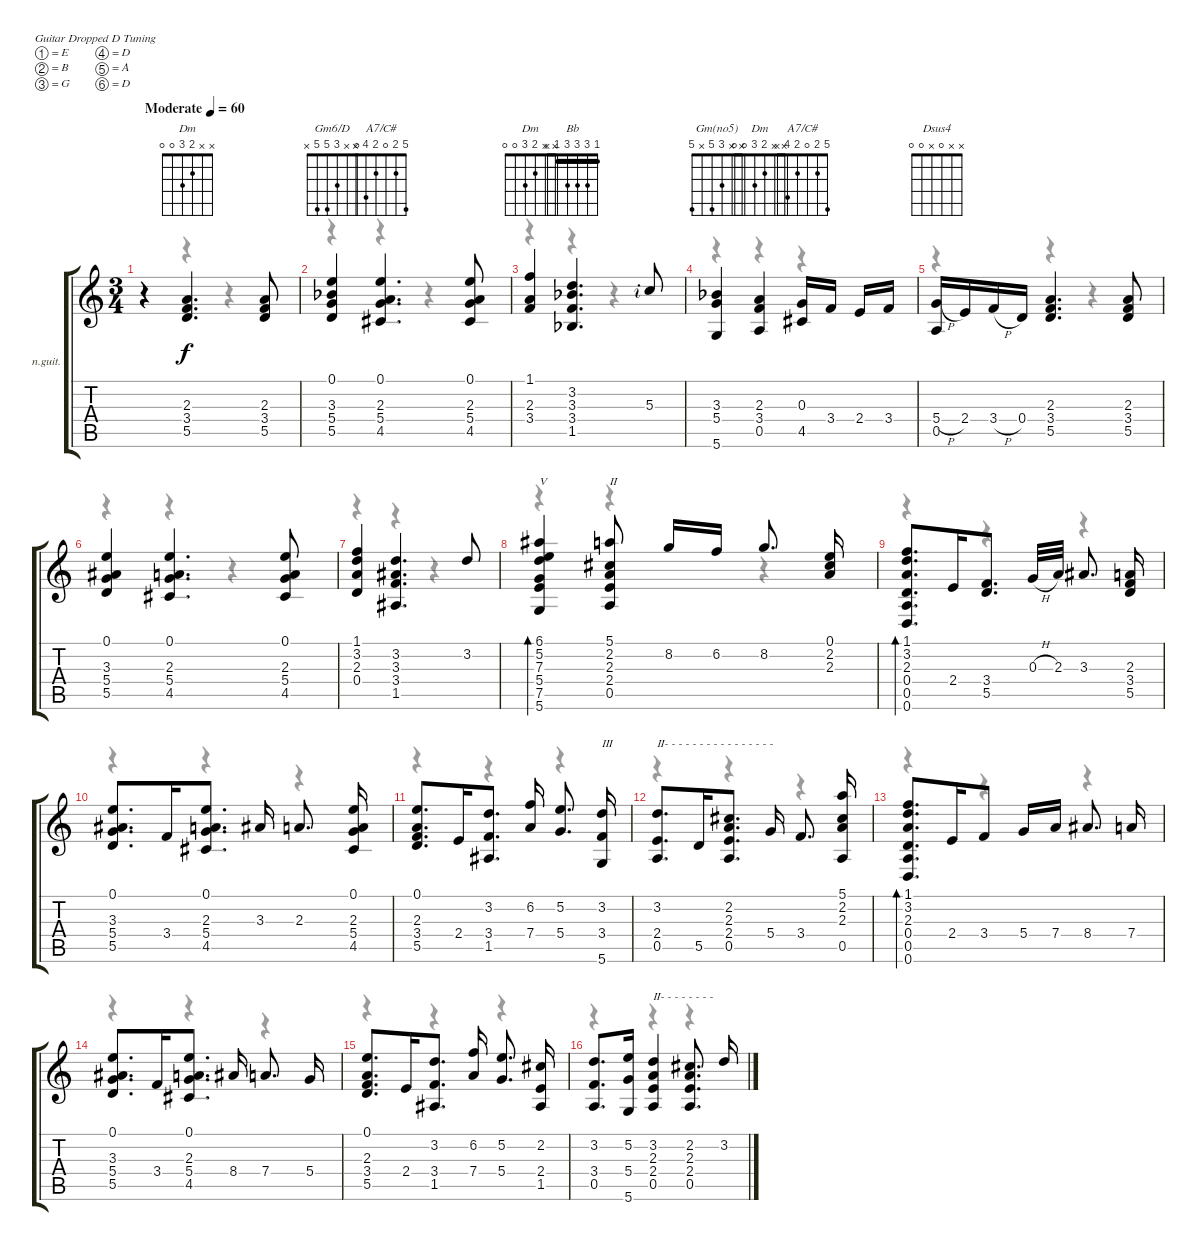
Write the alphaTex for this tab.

\defaultSystemsLayout 4
\bracketExtendMode groupsimilarinstruments
\firstSystemTrackNameOrientation horizontal
\otherSystemsTrackNameOrientation horizontal
\chordDiagramsInScore
\track ("Classical Guitar" "n.guit.") {instrument acousticguitarnylon}
\staff {score tabs}
\tuning (E4 B3 G3 D3 A2 D2)
\chord ("Dm" x x 2 3 5 0) {showdiagram false}
\chord ("Gm6/D" 0 x 3 5 5 x) {showdiagram false}
\chord ("A7/C#" 0 x 2 5 4 x) {showdiagram false}
\chord ("Dm" 1 x 2 3 x 0) {showdiagram false}
\chord ("Bb" 1 3 3 3 1 x) {showdiagram false barre 1}
\chord ("Gm(no5)" x x 3 5 x 5) {showdiagram false}
\chord ("Dm" x x 2 3 0 0) {showdiagram false}
\chord ("A7/C#" 5 2 0 2 4 x) {showdiagram false}
\chord ("Dsus4" x x 0 x 0 0) {showdiagram false}
\voice
\ts (3 4)
\beaming (8 3 1 1 1)
\tempo (60 "Moderate")
\clef g2
\ks c
r.4{dy f instrument acousticguitarnylon beam Up} (2.3 3.4 5.5).4{d ch "Dm" beam Up} (2.3 3.4 5.5).8{beam Up} |
(0.1 3.3{acc b} 5.4 5.5).4{ch "Gm6/D" beam Up} (0.1 2.3 5.4 4.5{acc #}).4{d ch "A7/C#" beam Up} (0.1 2.3 5.4 4.5{acc #}).8{beam Up} |
(1.1 2.3 3.4).4{ch "Dm" beam Up} (3.2 3.3{acc b} 3.4 1.5{acc b}).4{d ch "Bb" beam Up} 5.3{rf 2}.8{beam Up} |
(3.3{acc b} 5.4 5.6).4{ch "Gm(no5)" beam Up} (2.3 3.4 0.5).4{ch "Dm" beam Up} (4.5{acc #} 0.3).16{ch "A7/C#" beam Up} 3.4.16{beam Up} 2.4.16{beam Up} 3.4.16{beam Up} |
(5.4{h} 0.5).16{ch "Dsus4" beam Up} 2.4.16{beam Up} 3.4{h}.16{beam Up} 0.4.16{beam Up} (2.3 3.4 5.5).4{d beam Up} (2.3 3.4 5.5).8{beam Up} |
(0.1 3.3{acc #} 5.4 5.5).4{beam Up} (0.1 2.3 5.4 4.5{acc #}).4{d beam Up} (0.1 2.3 5.4 4.5{acc #}).8{beam Up} |
(1.1 3.2 2.3 0.4).4{beam Up} (3.2 3.3{acc #} 3.4 1.5{acc #}).4{d beam Up} 3.2.8{beam Up} |
(6.1{acc #} 5.2 7.3 5.4 7.5 5.6).4{bd 120 txt "V" beam Up} (5.1 2.2{acc #} 2.3 2.4 0.5).8{txt "II" beam Up} 8.2.16{beam Up} 6.2.16{beam Up} 8.2.8{d beam Up} (0.1 2.2{acc #} 2.3).16{beam Up} |
(1.1 3.2 2.3 0.4 0.5 0.6).8{d bd 120 beam Up} 2.4.16{beam Up} (3.4 5.5).8{d beam Up} 0.3{h}.32{beam Up} 2.3.32{beam Up} 3.3{acc #}.8{d beam Up} (2.3 3.4 5.5).16{beam Up} |
(0.1 3.3{acc #} 5.4 5.5).8{d beam Up} 3.4.16{beam Up} (0.1 2.3 5.4 4.5{acc #}).8{d beam Up} 3.3{acc #}.16{beam Up} 2.3.8{d beam Up} (0.1 2.3 5.4 4.5{acc #}).16{beam Up} |
(0.1 2.3 3.4 5.5).8{d beam Up} 2.4.16{beam Up} (3.2 3.4 1.5{acc #}).8{d beam Up} (6.2 7.4).16{beam Up} (5.2 5.4).8{d beam Up} (3.2 3.4 5.6).16{txt "III" beam Up} |
(3.2 2.4 0.5).8{d txt "II- - - - - - - - - - - - - - - -" beam Up} 5.5.16{beam Up} (2.2{acc #} 2.3 2.4 0.5).8{d beam Up} 5.4.16{beam Up} 3.4.8{d beam Up} (5.1 2.2{acc #} 2.3 0.5).16{beam Up} |
(1.1 3.2 2.3 0.4 0.5 0.6).8{d bd 120 beam Up} 2.4.16{beam Up} 3.4.8{beam Up} 5.4.16{beam Up} 7.4.16{beam Up} 8.4{acc #}.8{d beam Up} 7.4.16{beam Up} |
(0.1 3.3{acc #} 5.4 5.5).8{d beam Up} 3.4.16{beam Up} (0.1 2.3 5.4 4.5{acc #}).8{d beam Up} 8.4{acc #}.16{beam Up} 7.4.8{d beam Up} 5.4.16{beam Up} |
(0.1 2.3 3.4 5.5).8{d beam Up} 2.4.16{beam Up} (3.2 3.4 1.5{acc #}).8{d beam Up} (6.2 7.4).16{beam Up} (5.2 5.4).8{d beam Up} (2.2{acc #} 2.4 1.5{acc #}).16{beam Up} |
(3.2 3.4 0.5).8{d beam Up} (5.2 5.4 5.6).16{beam Up} (3.2 2.3 2.4 0.5).4{txt "II- - - - - - - -" beam Up} (2.2{acc #} 2.3 2.4 0.5).8{d beam Up} 3.2.16{beam Up}
\voice
\clef g2
\ottava regular
\simile none
\ks c
r.4{dy mf beam Down} r.4{beam Down} r.4{beam Down} |
r.4{beam Down} r.4{beam Down} r.4{beam Down} |
r.4{beam Down} r.4{beam Down} r.4{beam Down} |
r.4{beam Down} r.4{beam Down} r.4{beam Down} |
r.4{beam Down} r.4{beam Down} r.4{beam Down} |
r.4{beam Down} r.4{beam Down} r.4{beam Down} |
r.4{beam Down} r.4{beam Down} r.4{beam Down} |
r.4{beam Down} r.4{beam Down} r.4{beam Down} |
r.4{beam Down} r.4{beam Down} r.4{beam Down} |
r.4{beam Down} r.4{beam Down} r.4{beam Down} |
r.4{beam Down} r.4{beam Down} r.4{beam Down} |
r.4{beam Down} r.4{beam Down} r.4{beam Down} |
r.4{beam Down} r.4{beam Down} r.4{beam Down} |
r.4{beam Down} r.4{beam Down} r.4{beam Down} |
r.4{beam Down} r.4{beam Down} r.4{beam Down} |
r.4{beam Down} r.4{beam Down} r.4{beam Down}
